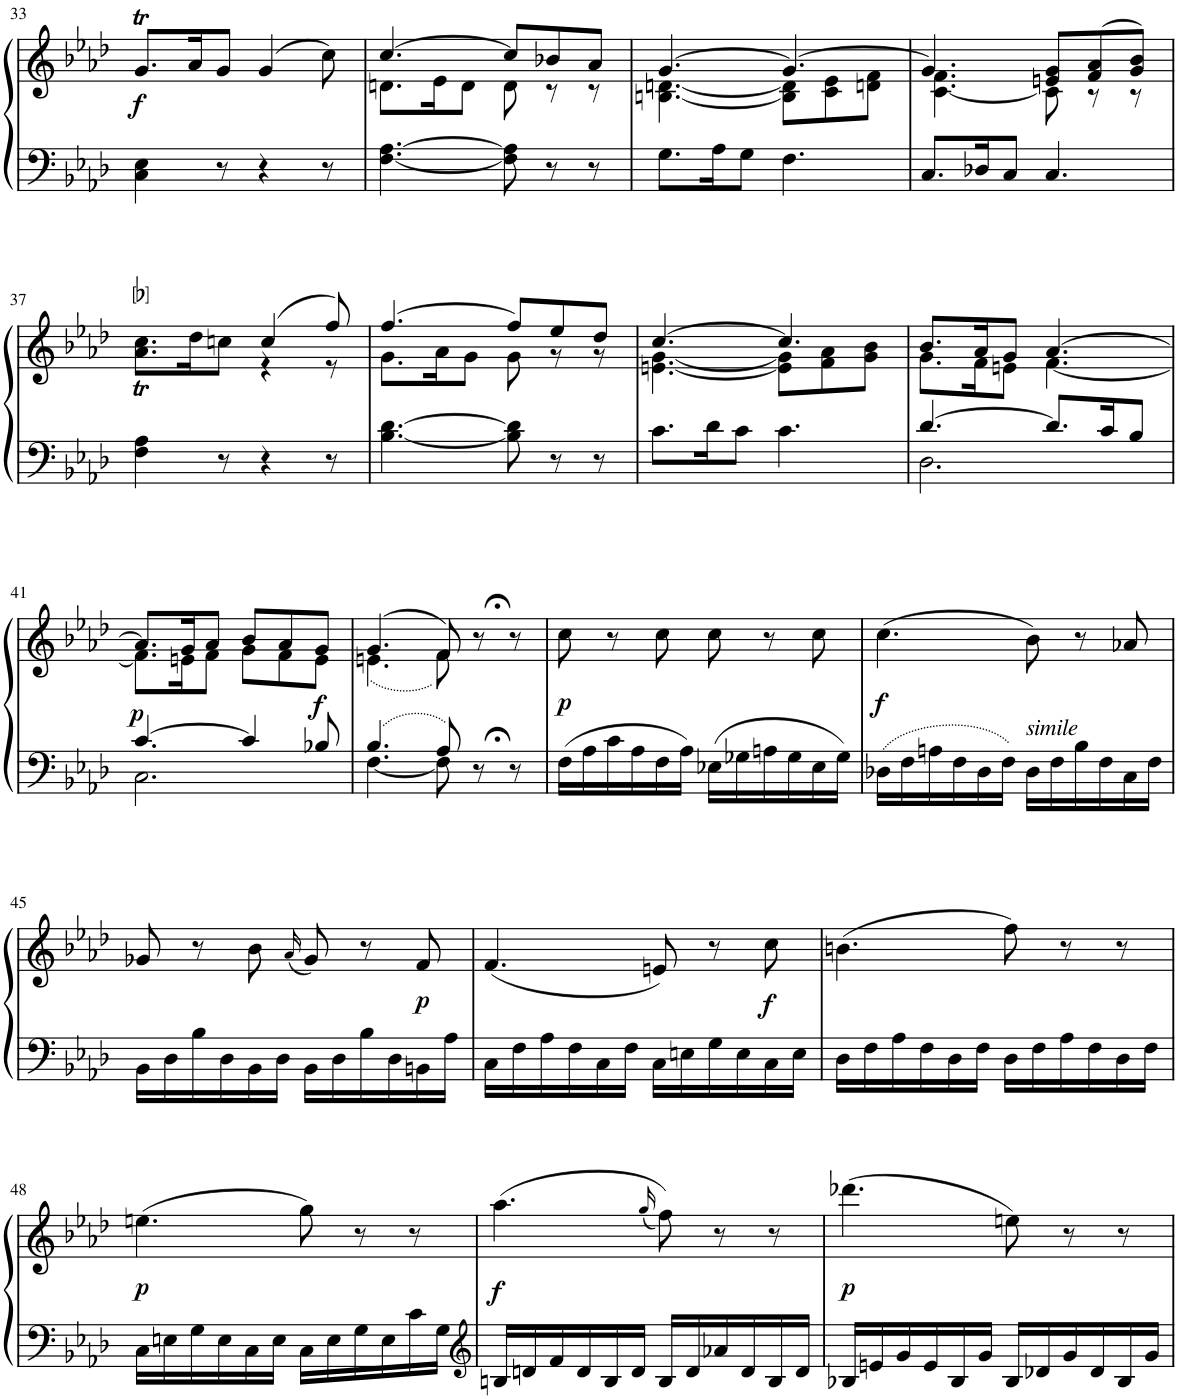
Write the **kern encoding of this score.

**kern	**kern	**dynam
*part1	*part1	*part1
*staff2	*staff1	*staff1/2
*I"Piano	*	*
*I'Pno.	*	*
!!LO:PB:g=z
*clefF4	*clefG2	*
*k[b-e-a-d-]	*k[b-e-a-d-]	*
*M6/8	*M6/8	*
=33	=33	=33
!	!	!LO:DY:b
4C\ 4E-\	8.gt/L	f
.	16a-/K	.
8r	8g/J	.
4r	(4g/	.
8r	8cc\)	.
=34	=34	=34
*	*^	*
[4.F\ [4.A-\	[4.cc/	8.dn\L	.
.	.	16e-\K	.
.	.	8d\J	.
8F\] 8A-\]	8cc/L]	8d\	.
8r	8b-X/	8r	.
8r	8a-/J	8r	.
=35	=35	=35	=35
8.G\L	[4.g/	[4.Bn\ [4.dn\	.
16A-\K	.	.	.
8G\J	.	.	.
4.F\	4.g/_	8B\] 8d\]L	.
.	.	8c\ 8e-\	.
.	.	8dn\ 8f\J	.
=36	=36	=36	=36
8.C/L	4.g/]	[4.c\ 4.f\	.
16D-X/K	.	.	.
8C/J	.	.	.
4.C/	8en/ 8g/L	8c\]	.
.	(>8f/ 8a-/	8r	.
.	8g/ 8b-/J)	8r	.
!!LO:LB:g=z	!!
=37	=37	=37	=37
4F\ 4A-\	8.cc-jT\L	8.a-	.
.	16dd-\K	8.ryy	.
8r	8ccn\J	.	.
4r	(4cc/	4r	.
8r	8ff/)	8r	.
=38	=38	=38	=38
[4.B-\ [4.d-\	[4.ff/	8.g\L	.
.	.	16a-\K	.
.	.	8g\J	.
8B-\] 8d-\]	8ff/L]	8g\	.
8r	8ee-/	8r	.
8r	8dd-/J	8r	.
=39	=39	=39	=39
8.c\L	[4.cc/	[4.en\ [4.g\	.
16d-\K	.	.	.
8c\J	.	.	.
4.c\	4.cc/]	8e\] 8g\]L	.
.	.	8f\ 8a-\	.
.	.	8g\ 8b-\J	.
=40	=40	=40	=40
*^	*	*	*
[4.d-/	2.D-\	8.b-/L	8.g\L	.
.	.	16a-/K	16f\K	.
.	.	8g/J	8en\J	.
8.d-/L]	.	[4.a-/	[4.f\	.
16c/K	.	.	.	.
8B-/J	.	.	.	.
!!LO:LB:g=z	!!
=41	=41	=41	=41	=41
!	!	!	!	!LO:DY:b
[>4.c/	2.C\	8.a-/L]	8.f\L]	p
.	.	16g/K	16en\K	.
.	.	8a-/J	8f\J	.
4c/]	.	8b-/L	8g\L	.
.	.	8a-/	8f\	.
!	!	!	!	!LO:DY:b
8B-X/	.	8g/J	8e\J	f
=42	=42	=42	=42	=42
4.B-/	[4.F\	(4.g/	(4.en\	.
8A-/	8F\]	8f/)	8f\)	.
8r;<	4ryy	8r;<	4ryy	.
8r	.	8r	.	.
*v	*v	*	*	*
*	*v	*v	*
=43	=43	=43
!	!	!LO:DY:b
16F\LL	8cc\	p
16A-\	.	.
16c\	8r	.
16A-\	.	.
16F\	8cc\	.
16A-\JJ	.	.
16E-X\LL	8cc\	.
16G-X\	.	.
16An\	8r	.
16G-\	.	.
16E-\	8cc\	.
16G-\JJ	.	.
=44	=44	=44
!	!	!LO:DY:b
16D-X\LL	(4.cc\	f
16F\	.	.
16An\	.	.
16F\	.	.
16D-\	.	.
16F\JJ	.	.
!LO:TX:a:i:t=simile	!	!
16D-\LL	8b-\)	.
16F\	.	.
16B-\	8r	.
16F\	.	.
16C\	8a-X/	.
16F\JJ	.	.
!!LO:LB:g=z
=45	=45	=45
16BB-\LL	8g-X/	.
16D-\	.	.
16B-\	8r	.
16D-\	.	.
16BB-\	8b-\	.
16D-\JJ	.	.
.	(16qa-/	.
16BB-\LL	8g-/)	.
16D-\	.	.
16B-\	8r	.
16D-\	.	.
!	!	!LO:DY:b
16BBn\	8f/	p
16A-\JJ	.	.
=46	=46	=46
16C\LL	(4.f/	.
16F\	.	.
16A-\	.	.
16F\	.	.
16C\	.	.
16F\JJ	.	.
16C\LL	8en/)	.
16En\	.	.
16G\	8r	.
16E\	.	.
!	!	!LO:DY:b
16C\	8cc\	f
16E\JJ	.	.
=47	=47	=47
16D-\LL	(4.bn\	.
16F\	.	.
16A-\	.	.
16F\	.	.
16D-\	.	.
16F\JJ	.	.
16D-\LL	8ff\)	.
16F\	.	.
16A-\	8r	.
16F\	.	.
16D-\	8r	.
16F\JJ	.	.
!!LO:LB:g=z
=48	=48	=48
!	!	!LO:DY:b
16C\LL	(4.een\	p
16En\	.	.
16G\	.	.
16E\	.	.
16C\	.	.
16E\JJ	.	.
16C\LL	8gg\)	.
16E\	.	.
16G\	8r	.
16E\	.	.
16c\	8r	.
16G\JJ	.	.
=49	=49	=49
*clefG2	*	*
!	!	!LO:DY:b
16Bn/LL	(4.aa-\	f
16dn/	.	.
16f/	.	.
16d/	.	.
16B/	.	.
16d/JJ	.	.
.	(16qgg/	.
16B/LL	8ff\))	.
16d/	.	.
16a-X/	8r	.
16d/	.	.
16B/	8r	.
16d/JJ	.	.
=50	=50	=50
!	!	!LO:DY:b
16B-X/LL	(4.ddd-X\	p
16en/	.	.
16g/	.	.
16e/	.	.
16B-/	.	.
16g/JJ	.	.
16B-/LL	8een\)	.
16d-X/	.	.
16g/	8r	.
16d-/	.	.
16B-/	8r	.
16g/JJ	.	.
=	=	=
*-	*-	*-
